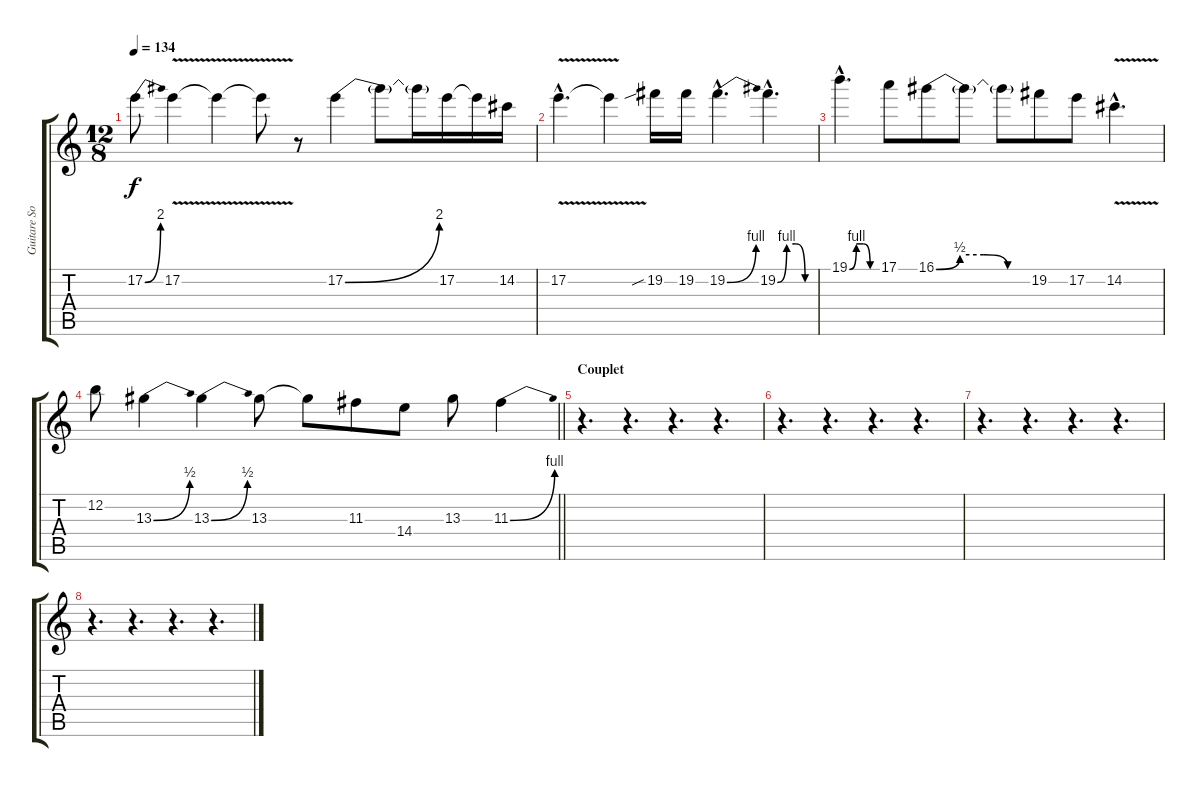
\track ("Guitare Solo" "Guitare So") {instrument overdrivenguitar}
\staff {score tabs}
\tuning (E4 B3 G3 D3 A2 E2) {hide}
\ts (12 8)
\tempo 134
\clef g2
\ks c
17.2{be (bend 0 0 60 8)}.8{dy f} 17.2{v}.4 17.2{v t}.4 17.2{t}.8 r.8 17.2{be (bend 0 0 60 8)}.4 17.2{t}.8 17.2{t}.16 17.2.16 17.2{t}.16 14.2.16 |
17.2{v hac}.4{d} 17.2{t}.4 19.2{sib}.16 19.2.16 19.2{be (bend 0 0 60 4) hac}.4{d} 19.2{be (custom 0 0 15 4 30 4 45 0 60 0) hac}.4{d} |
19.1{be (custom 0 0 15 4 30 4 45 0 60 0) hac}.4{d} 17.1.8 16.1{be (custom 0 0 15 2 30 2 45 0 60 0)}.8 16.1{t}.8 16.1{t}.8 19.2.8 17.2.8 14.2{v hac}.4{d} |
\barLineRight lightlight
12.2.8 13.3{be (bend 0 0 60 2)}.4 13.3{be (bend 0 0 60 2)}.4 13.3.8 13.3{t}.8 11.3.8 14.4.8 13.3.8 11.3{be (bend 0 0 60 4)}.4 |
\section ("" "Couplet")
r.4{d} r.4{d} r.4{d} r.4{d} |
r.4{d} r.4{d} r.4{d} r.4{d} |
r.4{d} r.4{d} r.4{d} r.4{d} |
r.4{d} r.4{d} r.4{d} r.4{d}
